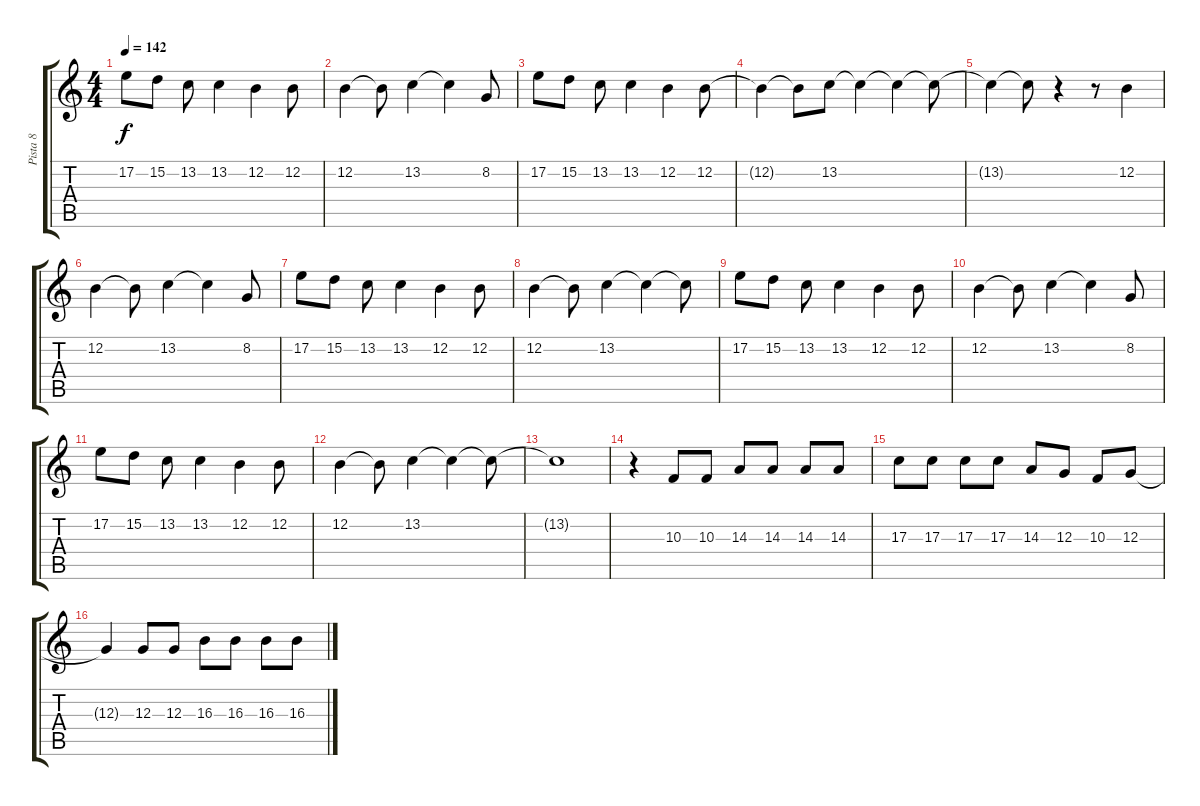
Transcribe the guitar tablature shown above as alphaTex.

\track ("Pista 8" "Pista 8") {instrument flute}
\staff {score tabs}
\tuning (E4 B3 G3 D3 A2 E2) {hide}
\ts (4 4)
\tempo 142
\clef g2
\ks c
17.2.8{dy f} 15.2.8 13.2.8 13.2.4 12.2.4 12.2.8 |
12.2.4 12.2{t}.8 13.2.4 13.2{t}.4 8.2.8 |
17.2.8 15.2.8 13.2.8 13.2.4 12.2.4 12.2.8 |
12.2{t}.4 12.2{t}.8 13.2.8 13.2{t}.4 13.2{t}.4 13.2{t}.8 |
13.2{t}.4 13.2{t}.8 r.4 r.8 12.2.4 |
12.2.4 12.2{t}.8 13.2.4 13.2{t}.4 8.2.8 |
17.2.8 15.2.8 13.2.8 13.2.4 12.2.4 12.2.8 |
12.2.4 12.2{t}.8 13.2.4 13.2{t}.4 13.2{t}.8 |
17.2.8 15.2.8 13.2.8 13.2.4 12.2.4 12.2.8 |
12.2.4 12.2{t}.8 13.2.4 13.2{t}.4 8.2.8 |
17.2.8 15.2.8 13.2.8 13.2.4 12.2.4 12.2.8 |
12.2.4 12.2{t}.8 13.2.4 13.2{t}.4 13.2{t}.8 |
13.2{t}.1{volume 7} |
r.4{volume 13} 10.3.8 10.3.8 14.3.8 14.3.8 14.3.8 14.3.8 |
17.3.8 17.3.8 17.3.8 17.3.8 14.3.8 12.3.8 10.3.8 12.3.8 |
12.3{t}.4 12.3.8 12.3.8 16.3.8 16.3.8 16.3.8 16.3.8
